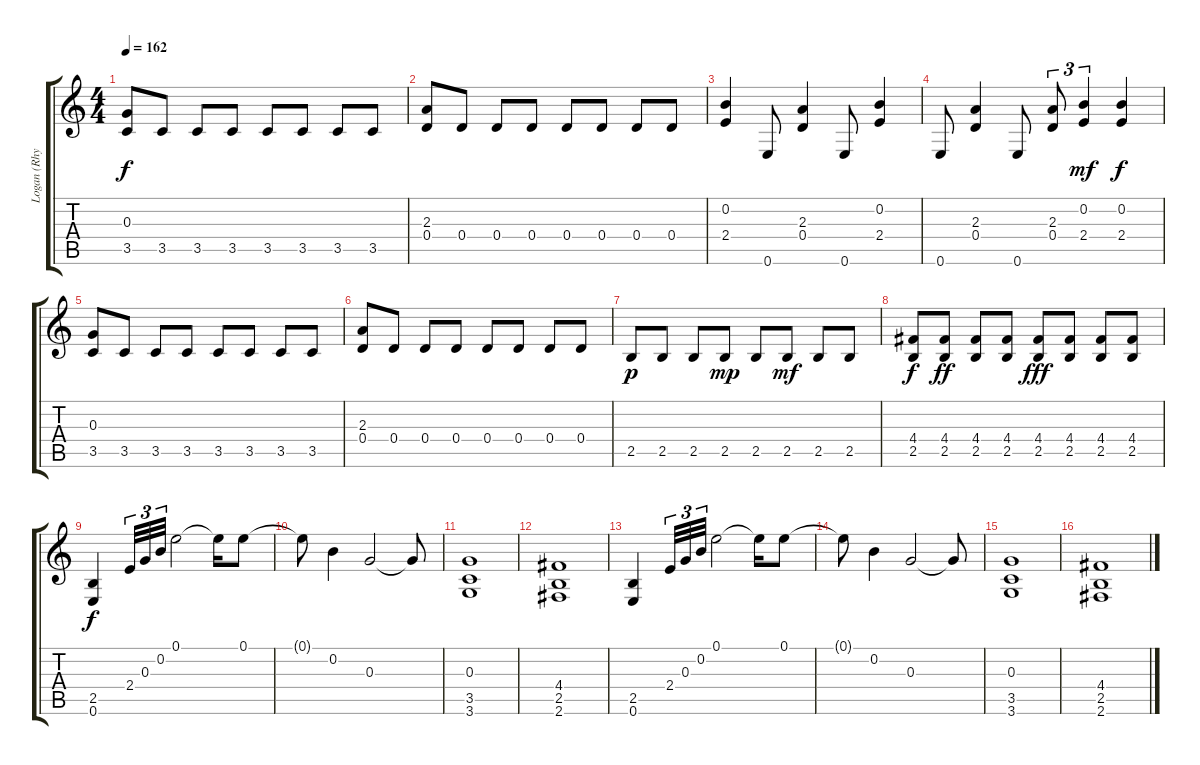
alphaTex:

\track ("Logan (Rhythm)" "Logan (Rhy") {instrument distortionguitar}
\staff {score tabs}
\tuning (E4 B3 G3 D3 A2 E2) {hide}
\ts (4 4)
\tempo 162
\clef g2
\ks c
(0.3 3.5).8{dy f} 3.5.8 3.5.8 3.5.8 3.5.8 3.5.8 3.5.8 3.5.8 |
(2.3 0.4).8 0.4.8 0.4.8 0.4.8 0.4.8 0.4.8 0.4.8 0.4.8 |
(0.2 2.4).4 0.6.8 (2.3 0.4).4 0.6.8 (0.2 2.4).4 |
0.6.8 (2.3 0.4).4 0.6.8 (2.3 0.4).8{tu (3 2)} (0.2 2.4).4{tu (3 2) dy mf} (0.2 2.4).4{dy f} |
(0.3 3.5).8 3.5.8 3.5.8 3.5.8 3.5.8 3.5.8 3.5.8 3.5.8 |
(2.3 0.4).8 0.4.8 0.4.8 0.4.8 0.4.8 0.4.8 0.4.8 0.4.8 |
2.5.8{dy p} 2.5.8 2.5.8 2.5.8{dy mp} 2.5.8 2.5.8{dy mf} 2.5.8 2.5.8 |
(4.4 2.5).8{dy f} (4.4 2.5).8{dy ff} (4.4 2.5).8 (4.4 2.5).8 (4.4 2.5).8{dy fff} (4.4 2.5).8 (4.4 2.5).8 (4.4 2.5).8 |
(2.5 0.6).4{dy f} 2.4.32{tu (3 2)} 0.3.32{tu (3 2)} 0.2.32{tu (3 2)} 0.1.2 0.1{t}.16 0.1.8 |
0.1{t}.8 0.2.4 0.3.2 0.3{t}.8 |
(0.3 3.5 3.6).1 |
(4.4 2.5 2.6).1 |
(2.5 0.6).4 2.4.32{tu (3 2)} 0.3.32{tu (3 2)} 0.2.32{tu (3 2)} 0.1.2 0.1{t}.16 0.1.8 |
0.1{t}.8 0.2.4 0.3.2 0.3{t}.8 |
(0.3 3.5 3.6).1 |
(4.4 2.5 2.6).1
